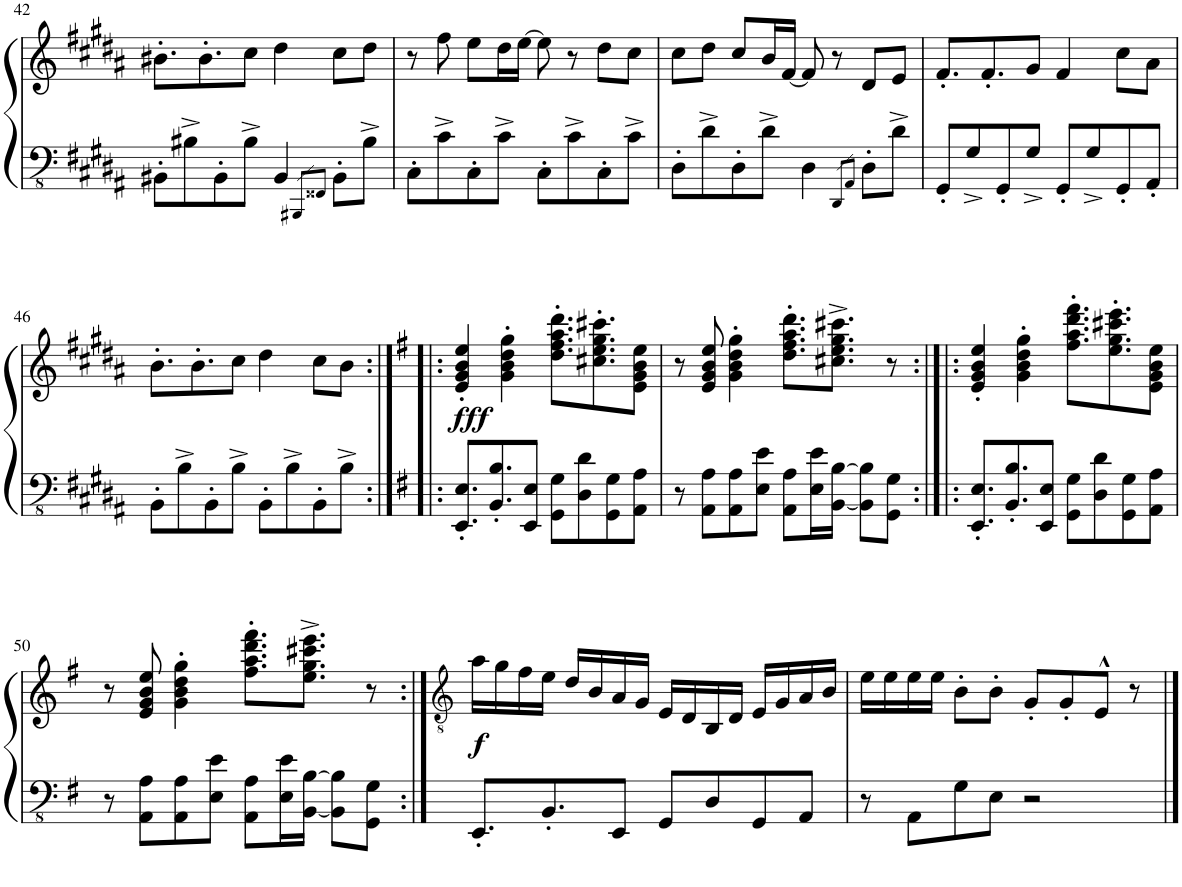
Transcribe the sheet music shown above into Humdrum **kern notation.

**kern	**kern	**dynam
*part1	*part1	*part1
*staff2	*staff1	*staff1/2
*I"Piano	*	*
*I'Pno.	*	*
!!LO:PB:g=z
*clefFv4	*clefG2	*
*k[f#c#g#d#a#]	*k[f#c#g#d#a#]	*
*M4/4	*M4/4	*
=42	=42	=42
8BBB#X'\L	8.b#X'\L	.
8BB#X^\	.	.
.	8.b#'\	.
8BBB#'\	.	.
8BB#^\J	8cc#\J	.
4BBB#/	4dd#\	.
8qBBBB#X/L	.	.
8qFFF##X/J	.	.
8BBB#'\L	8cc#\L	.
8BB#^\J	8dd#\J	.
=43	=43	=43
8CC#'\L	8r	.
8C#^\	8ff#\	.
8CC#'\	8ee\L	.
8C#^\J	16dd#\L	.
.	[16ee\JJ	.
8CC#'\L	8ee\]	.
8C#^\	8r	.
8CC#'\	8dd#\L	.
8C#^\J	8cc#\J	.
=44	=44	=44
8DD#'\L	8cc#\L	.
8D#^\	8dd#\J	.
8DD#'\	8cc#/L	.
8D#^\J	16b/L	.
.	[16f#/JJ	.
4DD#\	8f#/]	.
.	8r	.
8qDDD#/L	.	.
8qAAA#/J	.	.
8DD#'\L	8d#/L	.
8D#^\J	8e/J	.
=45	=45	=45
8GGG#'/L	8.f#'/L	.
8GG#^/	.	.
.	8.f#'/	.
8GGG#'/	.	.
8GG#^/J	8g#/J	.
8GGG#'/L	4f#/	.
8GG#^/	.	.
8GGG#'/	8cc#\L	.
8AAA#'/J	8a#\J	.
!!LO:LB:g=z
=46	=46	=46
8BBB'\L	8.b'\L	.
8BB^\	.	.
.	8.b'\	.
8BBB'\	.	.
8BB^\J	8cc#\J	.
8BBB'\L	4dd#\	.
8BB^\	.	.
8BBB'\	8cc#\L	.
8BB^\J	8b\J	.
=47:|!|:	=47:|!|:	=47:|!|:
*k[f#]	*k[f#]	*
!	!	!LO:DY:b
8.EEE/' 8.EE/'L	4e/' 4g/' 4b/' 4ee/'	fff
8.BBB/' 8.BB/'	.	.
.	4g\' 4b\' 4dd\' 4gg\'	.
8EEE/ 8EE/J	.	.
8GGG\ 8GG\L	8.dd\' 8.ff#\' 8.aa\' 8.ddd\'L	.
8DD\ 8D\	.	.
.	8.cc#X\' 8.ee\' 8.gg\' 8.ccc#X\'	.
8GGG\ 8GG\	.	.
8AAA\ 8AA\J	8e\ 8g\ 8b\ 8ee\J	.
=48	=48	=48
8r	8r	.
8AAA\ 8AA\L	8e/ 8g/ 8b/ 8ee/	.
8AAA\ 8AA\	4g\' 4b\' 4dd\' 4gg\'	.
8EE\ 8E\J	.	.
8AAA\ 8AA\L	8.dd\' 8.ff#\' 8.aa\' 8.ddd\'L	.
16EE\ 16E\L	.	.
[16BBB\ [16BB\JJ	8.cc#X\^ 8.ee\^ 8.gg\^ 8.ccc#X\^J	.
8BBB\] 8BB\]L	.	.
8GGG\ 8GG\J	8r	.
=49:|!|:	=49:|!|:	=49:|!|:
8.EEE/' 8.EE/'L	4e/' 4g/' 4b/' 4ee/'	.
8.BBB/' 8.BB/'	.	.
.	4g\' 4b\' 4dd\' 4gg\'	.
8EEE/ 8EE/J	.	.
8GGG\ 8GG\L	8.ff#\' 8.aa\' 8.ddd\' 8.fff#\'L	.
8DD\ 8D\	.	.
.	8.ee\' 8.gg\' 8.ccc#X\' 8.eee\'	.
8GGG\ 8GG\	.	.
8AAA\ 8AA\J	8e\ 8g\ 8b\ 8ee\J	.
!!LO:LB:g=z
=50	=50	=50
8r	8r	.
8AAA\ 8AA\L	8e/ 8g/ 8b/ 8ee/	.
8AAA\ 8AA\	4g\' 4b\' 4dd\' 4gg\'	.
8EE\ 8E\J	.	.
8AAA\ 8AA\L	8.ff#\' 8.aa\' 8.ddd\' 8.fff#\'L	.
16EE\ 16E\L	.	.
[16BBB\ [16BB\JJ	8.ee\^ 8.gg\^ 8.ccc#X\^ 8.eee\^J	.
8BBB\] 8BB\]L	.	.
8GGG\ 8GG\J	8r	.
=51:|!	=51:|!	=51:|!
*	*clefGv2	*
!	!	!LO:DY:b
8.EEE'/L	16a\LL	f
.	16g\	.
.	16f#\	.
8.BBB'/	16e\JJ	.
.	16d/LL	.
.	16B/	.
8EEE/J	16A/	.
.	16G/JJ	.
8GGG/L	16E/LL	.
.	16D/	.
8DD/	16BB/	.
.	16D/JJ	.
8GGG/	16E/LL	.
.	16G/	.
8AAA/J	16A/	.
.	16B/JJ	.
=52	=52	=52
8r	16e\LL	.
.	16e\	.
8AAA\L	16e\	.
.	16e\JJ	.
8GG\	8B'\L	.
8EE\J	8B'\J	.
2r	8G'/L	.
.	8G'/	.
.	8E^^/J	.
.	8r	.
==	==	==
*-	*-	*-
